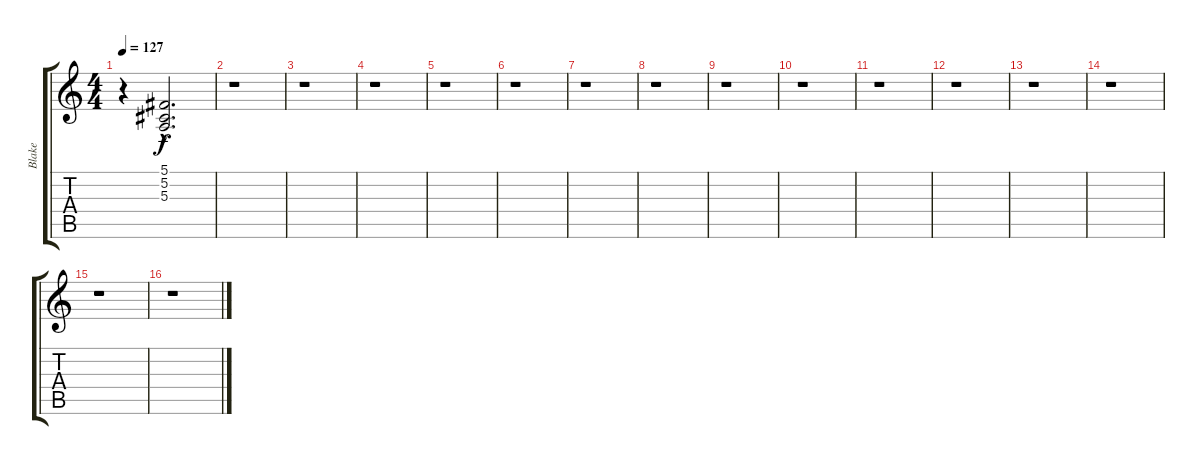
\track ("Blake" "Blake") {instrument reversecymbal}
\staff {score tabs}
\tuning (Db4 Ab3 E3 B2 Gb2 Db2) {hide}
\ts (4 4)
\tempo 127
\clef g2
\ks c
r.4{dy f} (5.1{hac} 5.2{hac} 5.3{hac}).2{d} |
\section ("" "")
r.1 |
r.1 |
r.1 |
r.1 |
r.1 |
r.1 |
r.1 |
r.1 |
r.1 |
r.1 |
r.1 |
r.1 |
r.1 |
r.1 |
r.1
